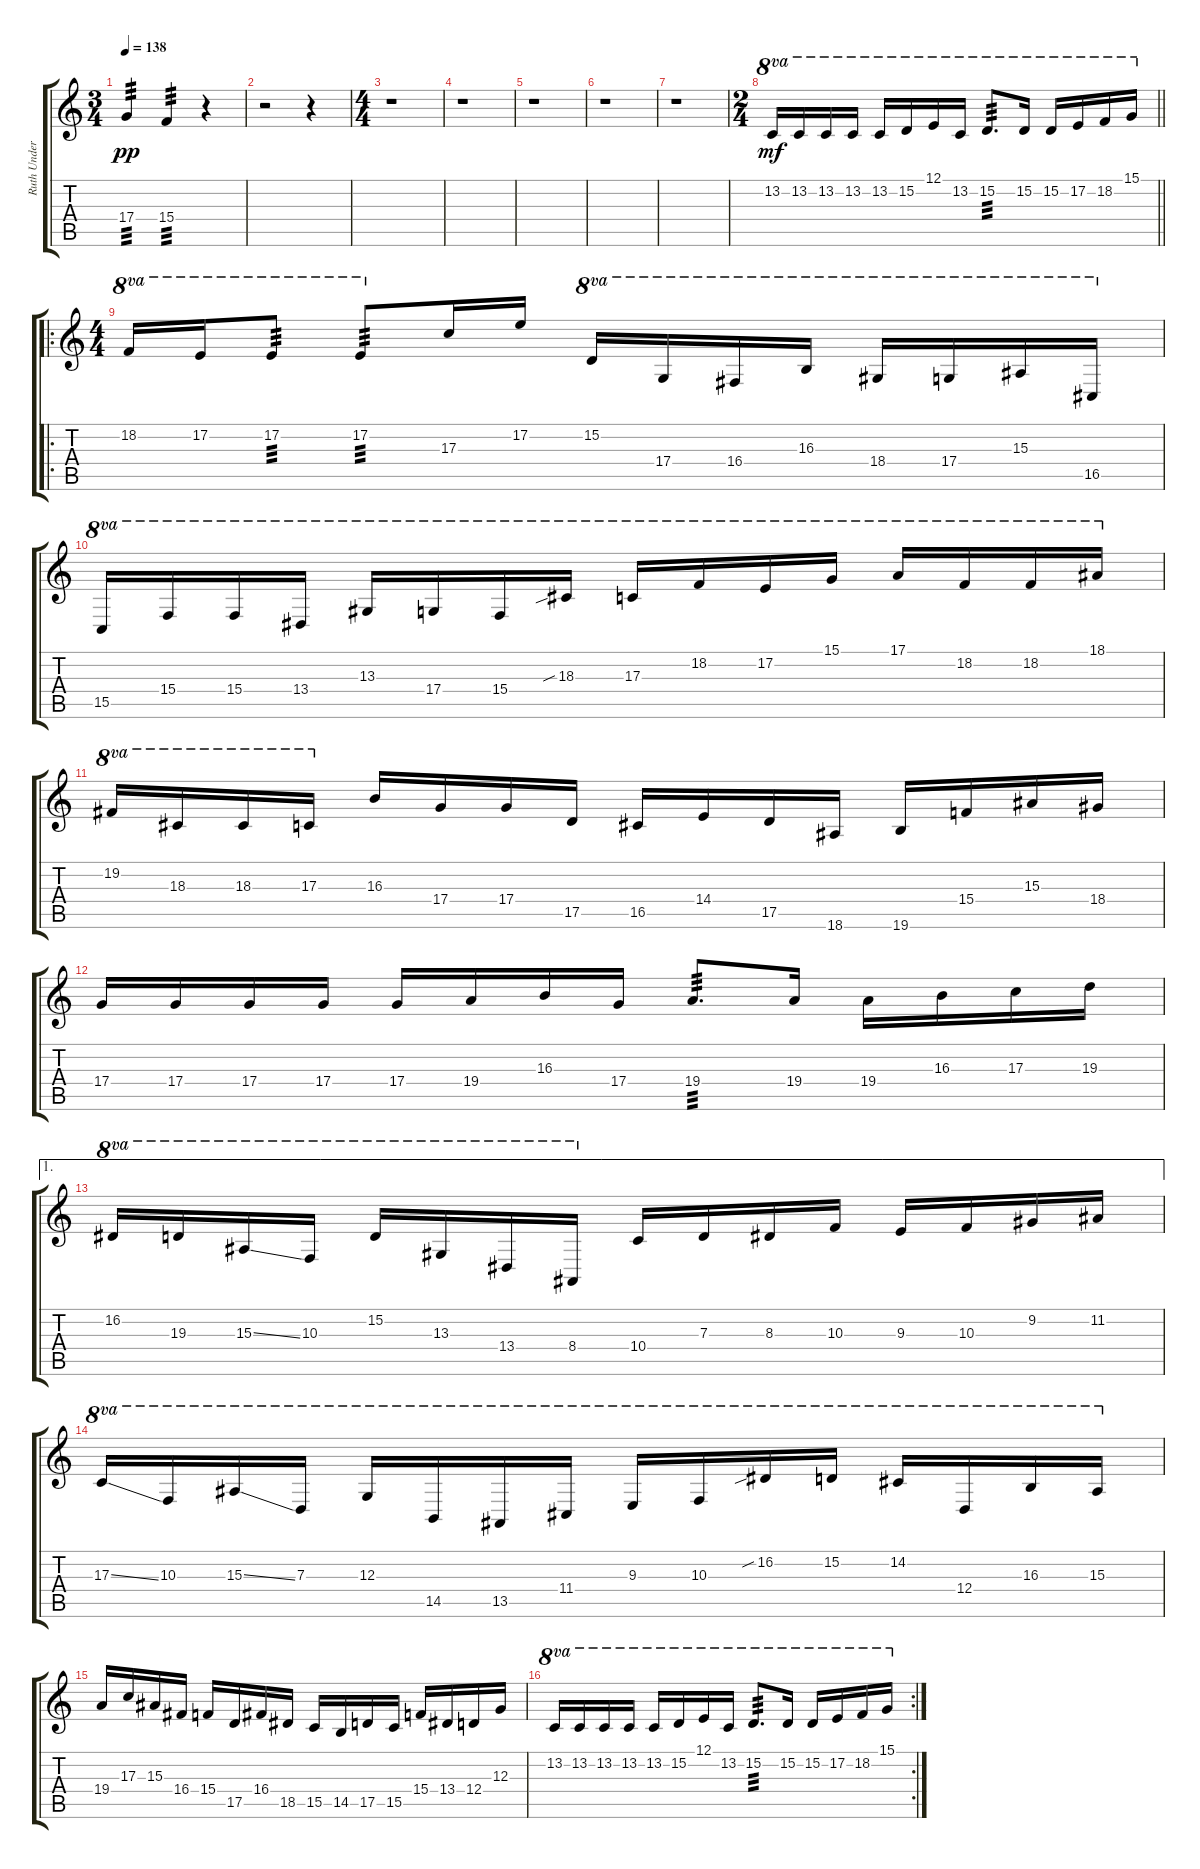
\track ("Ruth Underwood - Marimba" "Ruth Under") {instrument marimba}
\staff {score tabs}
\tuning (E4 B3 G3 D3 A2 E2) {hide}
\ts (3 4)
\tempo 138
\clef g2
\ks c
17.4.4{tp 3 dy pp} 15.4.4{tp 3} r.4 |
r.2 r.4 |
\ts (4 4)
r.1 |
r.1 |
r.1 |
r.1 |
r.1 |
\ts (2 4)
\barLineRight lightlight
13.2.16{ot 8va dy mf} 13.2.16{ot 8va} 13.2.16{ot 8va} 13.2.16{ot 8va} 13.2.16{ot 8va} 15.2.16{ot 8va} 12.1.16{ot 8va} 13.2.16{ot 8va} 15.2.8{d ot 8va tp 3} 15.2.16{ot 8va} 15.2.16{ot 8va} 17.2.16{ot 8va} 18.2.16{ot 8va} 15.1.16{ot 8va} |
\ro
\ts (4 4)
18.2.16{ot 8va} 17.2.16{ot 8va} 17.2.8{ot 8va tp 3} 17.2.8{ot 8va tp 3} 17.3.16 17.2.16 15.2.16{ot 8va} 17.4.16{ot 8va} 16.4.16{ot 8va} 16.3.16{ot 8va} 18.4.16{ot 8va} 17.4.16{ot 8va} 15.3.16{ot 8va} 16.5.16{ot 8va} |
15.5.16{ot 8va} 15.4.16{ot 8va} 15.4.16{ot 8va} 13.4.16{ot 8va} 13.3.16{ot 8va} 17.4.16{ot 8va} 15.4.16{ot 8va} 18.3{sib}.16{ot 8va} 17.3.16{ot 8va} 18.2.16{ot 8va} 17.2.16{ot 8va} 15.1.16{ot 8va} 17.1.16{ot 8va} 18.2.16{ot 8va} 18.2.16{ot 8va} 18.1.16{ot 8va} |
19.2.16{ot 8va} 18.3.16{ot 8va} 18.3.16{ot 8va} 17.3.16{ot 8va} 16.3.16 17.4.16 17.4.16 17.5.16 16.5.16 14.4.16 17.5.16 18.6.16 19.6.16 15.4.16 15.3.16 18.4.16 |
17.4.16 17.4.16 17.4.16 17.4.16 17.4.16 19.4.16 16.3.16 17.4.16 19.4.8{d tp 3} 19.4.16 19.4.16 16.3.16 17.3.16 19.3.16 |
\ae 1
16.2.16{ot 8va} 19.3.16{ot 8va} 15.3{ss}.16{ot 8va} 10.3.16{ot 8va} 15.2.16{ot 8va} 13.3.16{ot 8va} 13.4.16{ot 8va} 8.4.16{ot 8va} 10.4.16 7.3.16 8.3.16 10.3.16 9.3.16 10.3.16 9.2.16 11.2.16 |
17.3{ss}.16{ot 8va} 10.3.16{ot 8va} 15.3{ss}.16{ot 8va} 7.3.16{ot 8va} 12.3.16{ot 8va} 14.5.16{ot 8va} 13.5.16{ot 8va} 11.4.16{ot 8va} 9.3.16{ot 8va} 10.3.16{ot 8va} 16.2{sib}.16{ot 8va} 15.2.16{ot 8va} 14.2.16{ot 8va} 12.4.16{ot 8va} 16.3.16{ot 8va} 15.3.16{ot 8va} |
19.4.16 17.3.16 15.3.16 16.4.16 15.4.16 17.5.16 16.4.16 18.5.16 15.5.16 14.5.16 17.5.16 15.5.16 15.4.16 13.4.16 12.4.16 12.3.16 |
\rc 2
13.2.16{ot 8va} 13.2.16{ot 8va} 13.2.16{ot 8va} 13.2.16{ot 8va} 13.2.16{ot 8va} 15.2.16{ot 8va} 12.1.16{ot 8va} 13.2.16{ot 8va} 15.2.8{d ot 8va tp 3} 15.2.16{ot 8va} 15.2.16{ot 8va} 17.2.16{ot 8va} 18.2.16{ot 8va} 15.1.16{ot 8va}
